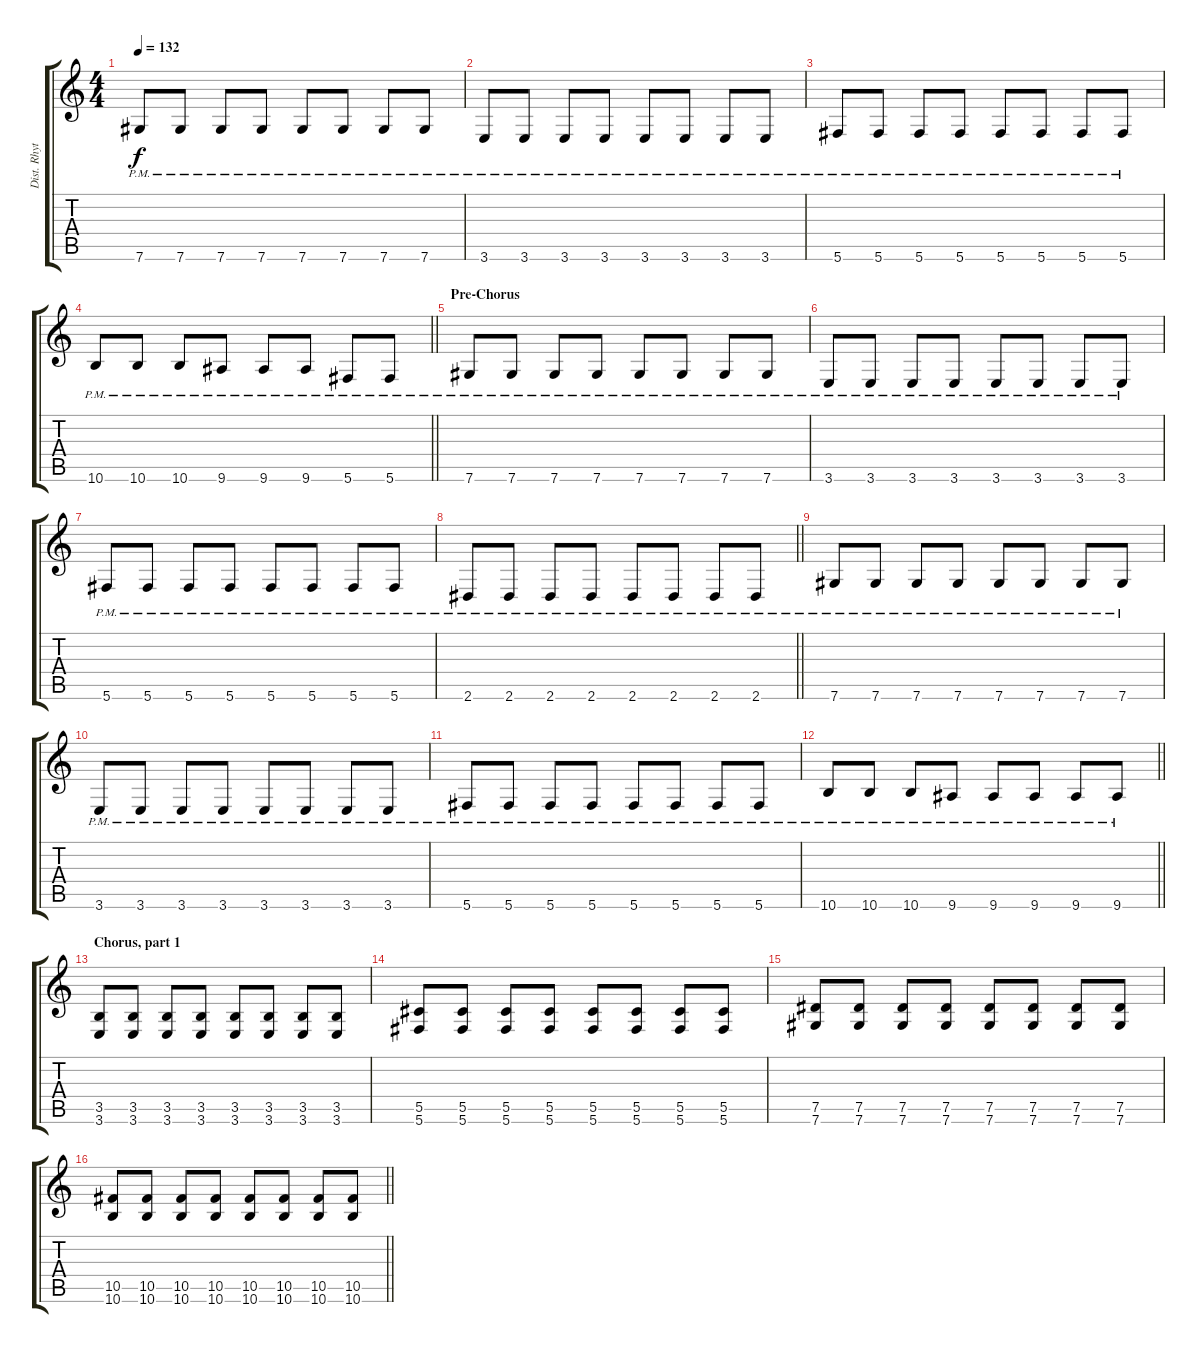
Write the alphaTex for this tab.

\track ("Dist. Rhytm Guitar [L]" "Dist. Rhyt") {instrument distortionguitar}
\staff {score tabs}
\tuning (Eb4 Bb3 Gb3 Db3 Ab2 Db2) {hide}
\ts (4 4)
\tempo 132
\clef g2
\ks c
7.6{pm}.8{dy f} 7.6{pm}.8 7.6{pm}.8 7.6{pm}.8 7.6{pm}.8 7.6{pm}.8 7.6{pm}.8 7.6{pm}.8 |
3.6{pm}.8 3.6{pm}.8 3.6{pm}.8 3.6{pm}.8 3.6{pm}.8 3.6{pm}.8 3.6{pm}.8 3.6{pm}.8 |
5.6{pm}.8 5.6{pm}.8 5.6{pm}.8 5.6{pm}.8 5.6{pm}.8 5.6{pm}.8 5.6{pm}.8 5.6{pm}.8 |
\barLineRight lightlight
10.6{pm}.8 10.6{pm}.8 10.6{pm}.8 9.6{pm}.8 9.6{pm}.8 9.6{pm}.8 5.6{pm}.8 5.6{pm}.8 |
\section ("" "Pre-Chorus")
7.6{pm}.8 7.6{pm}.8 7.6{pm}.8 7.6{pm}.8 7.6{pm}.8 7.6{pm}.8 7.6{pm}.8 7.6{pm}.8 |
3.6{pm}.8 3.6{pm}.8 3.6{pm}.8 3.6{pm}.8 3.6{pm}.8 3.6{pm}.8 3.6{pm}.8 3.6{pm}.8 |
5.6{pm}.8 5.6{pm}.8 5.6{pm}.8 5.6{pm}.8 5.6{pm}.8 5.6{pm}.8 5.6{pm}.8 5.6{pm}.8 |
\barLineRight lightlight
2.6{pm}.8 2.6{pm}.8 2.6{pm}.8 2.6{pm}.8 2.6{pm}.8 2.6{pm}.8 2.6{pm}.8 2.6{pm}.8 |
7.6{pm}.8 7.6{pm}.8 7.6{pm}.8 7.6{pm}.8 7.6{pm}.8 7.6{pm}.8 7.6{pm}.8 7.6{pm}.8 |
3.6{pm}.8 3.6{pm}.8 3.6{pm}.8 3.6{pm}.8 3.6{pm}.8 3.6{pm}.8 3.6{pm}.8 3.6{pm}.8 |
5.6{pm}.8 5.6{pm}.8 5.6{pm}.8 5.6{pm}.8 5.6{pm}.8 5.6{pm}.8 5.6{pm}.8 5.6{pm}.8 |
\barLineRight lightlight
10.6{pm}.8 10.6{pm}.8 10.6{pm}.8 9.6{pm}.8 9.6{pm}.8 9.6{pm}.8 9.6{pm}.8 9.6{pm}.8 |
\section ("" "Chorus, part 1")
(3.5 3.6).8 (3.5 3.6).8 (3.5 3.6).8 (3.5 3.6).8 (3.5 3.6).8 (3.5 3.6).8 (3.5 3.6).8 (3.5 3.6).8 |
(5.5 5.6).8 (5.5 5.6).8 (5.5 5.6).8 (5.5 5.6).8 (5.5 5.6).8 (5.5 5.6).8 (5.5 5.6).8 (5.5 5.6).8 |
(7.5 7.6).8 (7.5 7.6).8 (7.5 7.6).8 (7.5 7.6).8 (7.5 7.6).8 (7.5 7.6).8 (7.5 7.6).8 (7.5 7.6).8 |
\barLineRight lightlight
(10.5 10.6).8 (10.5 10.6).8 (10.5 10.6).8 (10.5 10.6).8 (10.5 10.6).8 (10.5 10.6).8 (10.5 10.6).8 (10.5 10.6).8
